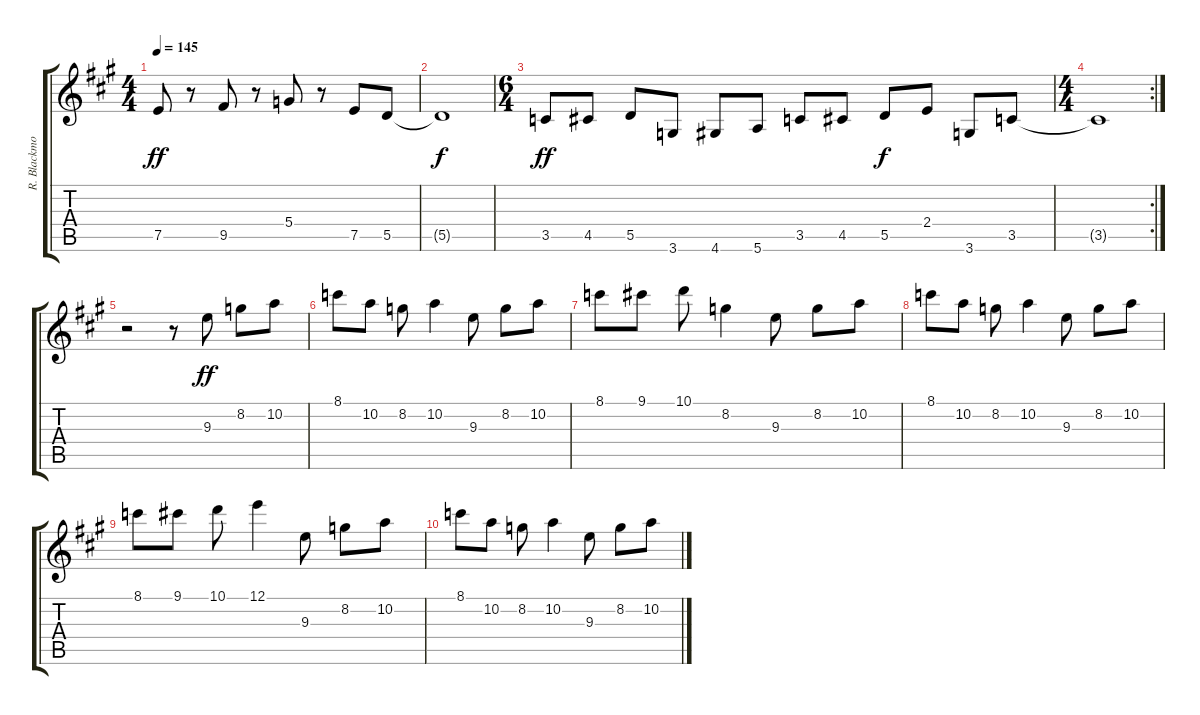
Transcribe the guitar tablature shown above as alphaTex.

\track ("R. Blackmore links" "R. Blackmo") {instrument overdrivenguitar}
\staff {score tabs}
\tuning (E4 B3 G3 D3 A2 E2) {hide}
\ts (4 4)
\tempo 145
\clef g2
\ks a
7.5.8{dy ff} r.8 9.5.8 r.8 5.4.8 r.8 7.5.8 5.5.8 |
5.5{t}.1{dy f} |
\ts (6 4)
3.5.8{dy ff} 4.5.8 5.5.8 3.6.8 4.6.8 5.6.8 3.5.8 4.5.8 5.5.8{dy f} 2.4.8 3.6.8 3.5.8 |
\rc 2
\ts (4 4)
3.5{t}.1 |
r.2 r.8 9.3.8{dy ff} 8.2.8 10.2.8 |
8.1.8 10.2.8 8.2.8 10.2.4 9.3.8 8.2.8 10.2.8 |
8.1.8 9.1.8 10.1.8 8.2.4 9.3.8 8.2.8 10.2.8 |
8.1.8 10.2.8 8.2.8 10.2.4 9.3.8 8.2.8 10.2.8 |
8.1.8 9.1.8 10.1.8 12.1.4 9.3.8 8.2.8 10.2.8 |
8.1.8 10.2.8 8.2.8 10.2.4 9.3.8 8.2.8 10.2.8
